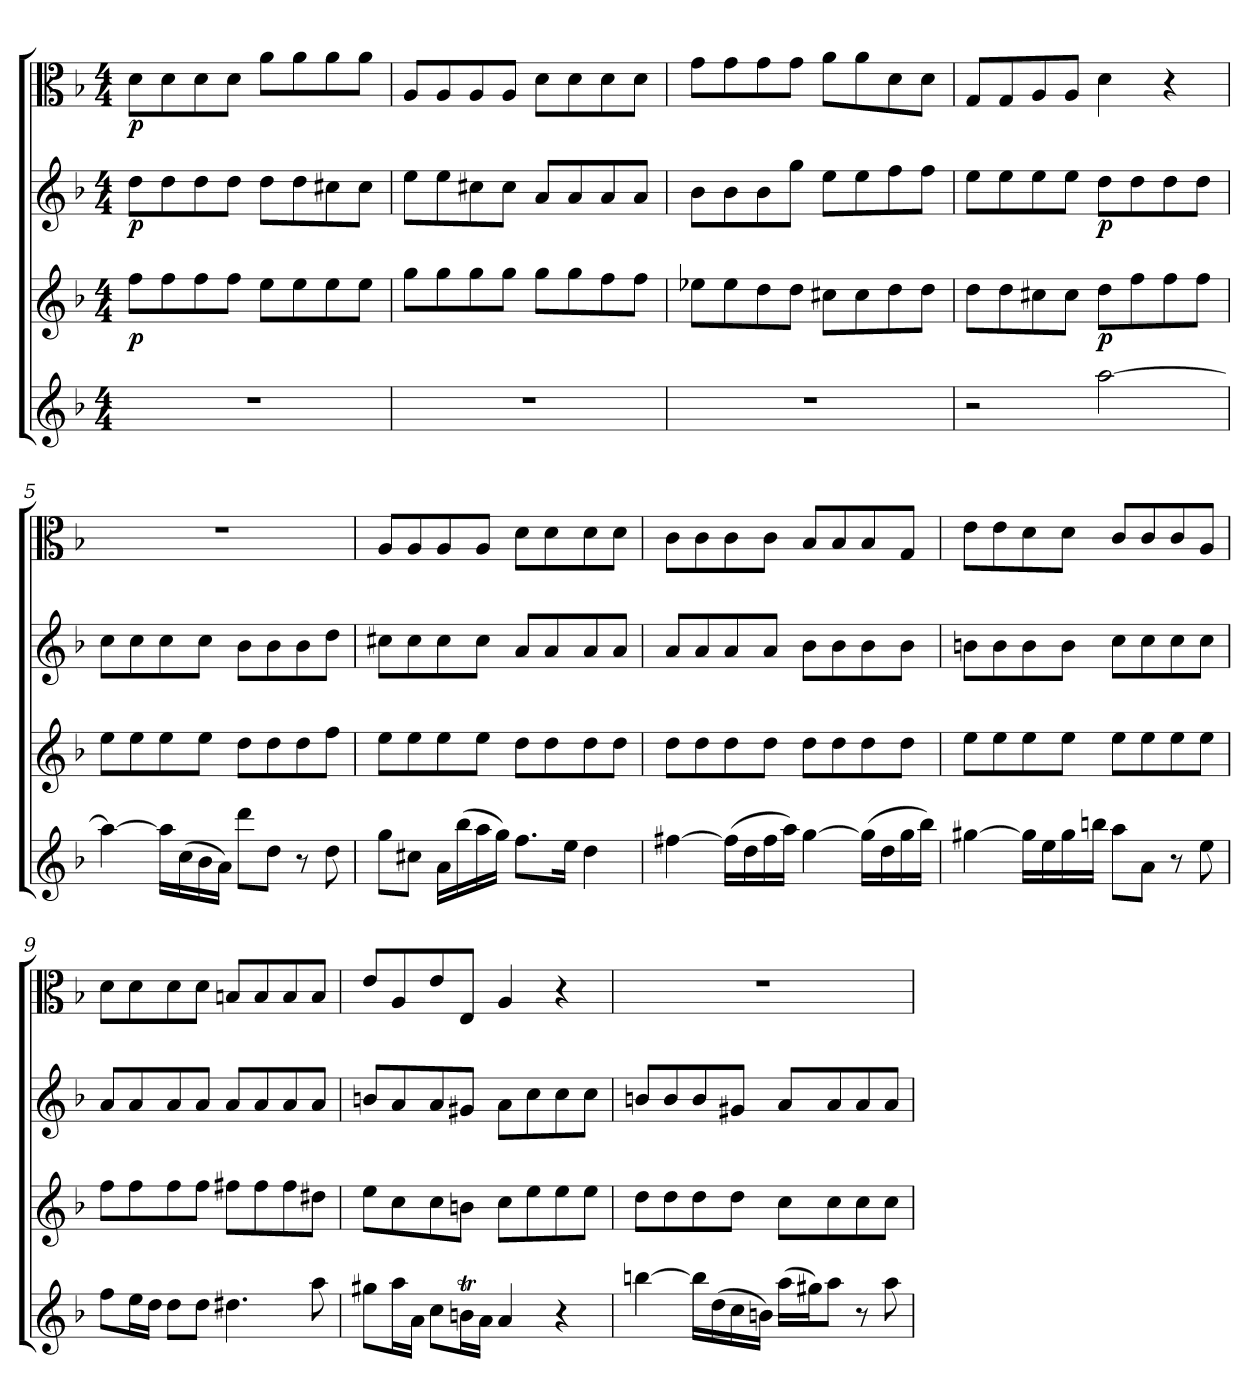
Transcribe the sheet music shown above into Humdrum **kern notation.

**kern	**kern	**dynam	**kern	**dynam	**kern	**dynam
*part4	*part3	*part3	*part2	*part2	*part1	*part1
*staff4	*staff3	*staff3	*staff2	*staff2	*staff1	*staff1
*clefG2	*clefG2	*	*clefG2	*	*clefC3	*
*k[b-]	*k[b-]	*	*k[b-]	*	*k[b-]	*
*d:	*d:	*	*d:	*	*d:	*
*M4/4	*M4/4	*	*M4/4	*	*M4/4	*
=1	=1	=1	=1	=1	=1	=1
1r	8ff\L	p	8dd\L	p	8d\L	p
.	8ff\	.	8dd\	.	8d\	.
.	8ff\	.	8dd\	.	8d\	.
.	8ff\J	.	8dd\J	.	8d\J	.
.	8ee\L	.	8dd\L	.	8a\L	.
.	8ee\	.	8dd\	.	8a\	.
.	8ee\	.	8cc#X\	.	8a\	.
.	8ee\J	.	8cc#\J	.	8a\J	.
=2	=2	=2	=2	=2	=2	=2
1r	8gg\L	.	8ee\L	.	8A/L	.
.	8gg\	.	8ee\	.	8A/	.
.	8gg\	.	8cc#X\	.	8A/	.
.	8gg\J	.	8cc#\J	.	8A/J	.
.	8gg\L	.	8a/L	.	8d\L	.
.	8gg\	.	8a/	.	8d\	.
.	8ff\	.	8a/	.	8d\	.
.	8ff\J	.	8a/J	.	8d\J	.
=3	=3	=3	=3	=3	=3	=3
1r	8ee-X\L	.	8b-\L	.	8g\L	.
.	8ee-\	.	8b-\	.	8g\	.
.	8dd\	.	8b-\	.	8g\	.
.	8dd\J	.	8gg\J	.	8g\J	.
.	8cc#X\L	.	8ee\L	.	8a\L	.
.	8cc#\	.	8ee\	.	8a\	.
.	8dd\	.	8ff\	.	8d\	.
.	8dd\J	.	8ff\J	.	8d\J	.
=4	=4	=4	=4	=4	=4	=4
2r	8dd\L	.	8ee\L	.	8G/L	.
.	8dd\	.	8ee\	.	8G/	.
.	8cc#X\	.	8ee\	.	8A/	.
.	8cc#\J	.	8ee\J	.	8A/J	.
[2aa\	8dd\L	p	8dd\L	p	4d\	.
.	8ff\	.	8dd\	.	.	.
.	8ff\	.	8dd\	.	4r	.
.	8ff\J	.	8dd\J	.	.	.
=5	=5	=5	=5	=5	=5	=5
4aa\_	8ee\L	.	8cc\L	.	1r	.
.	8ee\	.	8cc\	.	.	.
16aa\LL]	8ee\	.	8cc\	.	.	.
(16cc\	.	.	.	.	.	.
16b-\	8ee\J	.	8cc\J	.	.	.
16a\JJ)	.	.	.	.	.	.
8ddd\L	8dd\L	.	8b-\L	.	.	.
8dd\J	8dd\	.	8b-\	.	.	.
8r	8dd\	.	8b-\	.	.	.
8dd\	8ff\J	.	8dd\J	.	.	.
=6	=6	=6	=6	=6	=6	=6
8gg\L	8ee\L	.	8cc#X\L	.	8A/L	.
8cc#X\J	8ee\	.	8cc#\	.	8A/	.
16a\LL	8ee\	.	8cc#\	.	8A/	.
(16bb-\	.	.	.	.	.	.
16aa\	8ee\J	.	8cc#\J	.	8A/J	.
16gg\JJ)	.	.	.	.	.	.
8.ff\L	8dd\L	.	8a/L	.	8d\L	.
.	8dd\	.	8a/	.	8d\	.
16ee\Jk	.	.	.	.	.	.
4dd\	8dd\	.	8a/	.	8d\	.
.	8dd\J	.	8a/J	.	8d\J	.
=7	=7	=7	=7	=7	=7	=7
[4ff#X\	8dd\L	.	8a/L	.	8c\L	.
.	8dd\	.	8a/	.	8c\	.
(16ff#\LL]	8dd\	.	8a/	.	8c\	.
16dd\	.	.	.	.	.	.
16ff#\	8dd\J	.	8a/J	.	8c\J	.
16aa\JJ)	.	.	.	.	.	.
[4gg\	8dd\L	.	8b-\L	.	8B-/L	.
.	8dd\	.	8b-\	.	8B-/	.
(16gg\LL]	8dd\	.	8b-\	.	8B-/	.
16dd\	.	.	.	.	.	.
16gg\	8dd\J	.	8b-\J	.	8G/J	.
16bb-\JJ)	.	.	.	.	.	.
=8	=8	=8	=8	=8	=8	=8
[4gg#X\	8ee\L	.	8bn\L	.	8e\L	.
.	8ee\	.	8b\	.	8e\	.
16gg#\LL]	8ee\	.	8b\	.	8d\	.
16ee\	.	.	.	.	.	.
16gg#\	8ee\J	.	8b\J	.	8d\J	.
16bbn\JJ	.	.	.	.	.	.
8aa\L	8ee\L	.	8cc\L	.	8c/L	.
8a\J	8ee\	.	8cc\	.	8c/	.
8r	8ee\	.	8cc\	.	8c/	.
8ee\	8ee\J	.	8cc\J	.	8A/J	.
=9	=9	=9	=9	=9	=9	=9
8ff\L	8ff\L	.	8a/L	.	8d\L	.
16ee\L	8ff\	.	8a/	.	8d\	.
16dd\JJ	.	.	.	.	.	.
8dd\L	8ff\	.	8a/	.	8d\	.
8dd\J	8ff\J	.	8a/J	.	8d\J	.
4.dd#X\	8ff#X\L	.	8a/L	.	8Bn/L	.
.	8ff#\	.	8a/	.	8B/	.
.	8ff#\	.	8a/	.	8B/	.
8aa\	8dd#X\J	.	8a/J	.	8B/J	.
=10	=10	=10	=10	=10	=10	=10
8gg#X\L	8ee\L	.	8bn/L	.	8e/L	.
16aa\L	8cc\	.	8a/	.	8A/	.
16a\JJ	.	.	.	.	.	.
8cc\L	8cc\	.	8a/	.	8e/	.
16bnt\L	8bn\J	.	8g#X/J	.	8E/J	.
16a\JJ	.	.	.	.	.	.
4a/	8cc\L	.	8a\L	.	4A/	.
.	8ee\	.	8cc\	.	.	.
4r	8ee\	.	8cc\	.	4r	.
.	8ee\J	.	8cc\J	.	.	.
=11	=11	=11	=11	=11	=11	=11
[4bbn\	8dd\L	.	8bn/L	.	1r	.
.	8dd\	.	8b/	.	.	.
16bb\LL]	8dd\	.	8b/	.	.	.
(16dd\	.	.	.	.	.	.
16cc\	8dd\J	.	8g#X/J	.	.	.
16bn\JJ)	.	.	.	.	.	.
(16aa\LL	8cc\L	.	8a/L	.	.	.
16gg#X\J)	.	.	.	.	.	.
8aa\J	8cc\	.	8a/	.	.	.
8r	8cc\	.	8a/	.	.	.
8aa\	8cc\J	.	8a/J	.	.	.
=	=	=	=	=	=	=
*-	*-	*-	*-	*-	*-	*-
